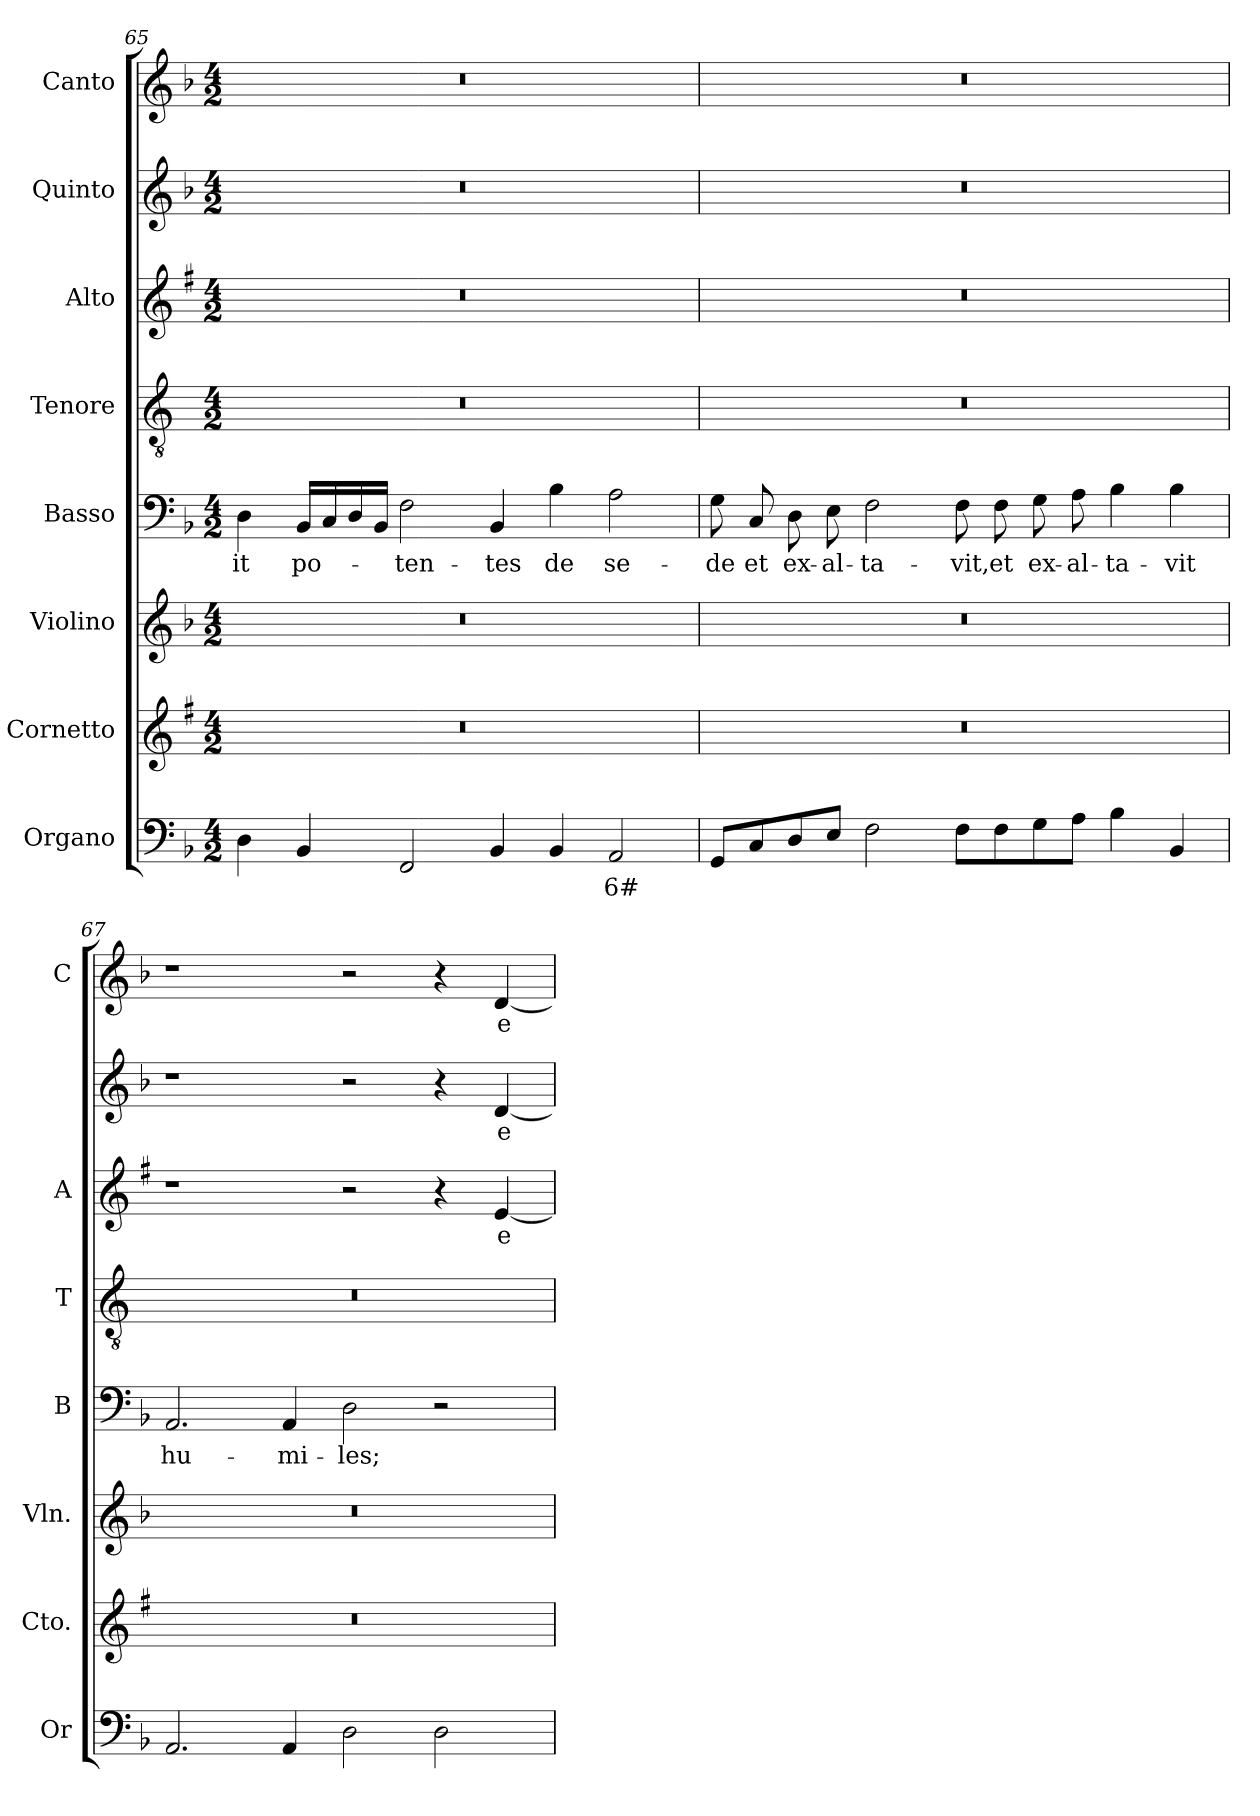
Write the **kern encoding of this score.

**kern	**text	**kern	**kern	**kern	**text	**kern	**kern	**text	**kern	**text	**kern	**text
*part8	*part8	*part7	*part6	*part5	*part5	*part4	*part3	*part3	*part2	*part2	*part1	*part1
*staff8	*staff8	*staff7	*staff6	*staff5	*staff5	*staff4	*staff3	*staff3	*staff2	*staff2	*staff1	*staff1
*I"Organo	*	*I"Cornetto	*I"Violino	*I"Basso	*	*I"Tenore	*I"Alto	*	*I"Quinto	*	*I"Canto	*
*I'Or	*	*I'Cto.	*I'Vln.	*I'B	*	*I'T	*I'A	*	*	*	*I'C	*
!!LO:PB:g=z
*clefF4	*	*clefG2	*clefG2	*clefF4	*	*clefGv2	*clefG2	*	*clefG2	*	*clefG2	*
*	*	*ITrd1c2	*	*	*	*ITrd4c7	*ITrd1c2	*	*	*	*	*
*k[b-]	*	*k[b-]	*k[b-]	*k[b-]	*	*k[b-]	*k[b-]	*	*k[b-]	*	*k[b-]	*
*F:	*	*F:	*F:	*F:	*	*F:	*F:	*	*F:	*	*F:	*
*M4/2	*	*M4/2	*M4/2	*M4/2	*	*M4/2	*M4/2	*	*M4/2	*	*M4/2	*
=65	=65	=65	=65	=65	=65	=65	=65	=65	=65	=65	=65	=65
!	!	!	!	!	!LO:LY:b	!	!	!	!	!	!	!
4D\	.	0r	0r	4D\	-it	0r	0r	.	0r	.	0r	.
!	!	!	!	!	!LO:LY:b	!	!	!	!	!	!	!
4BB-/	.	.	.	16BB-/LL	po-	.	.	.	.	.	.	.
.	.	.	.	16C/	.	.	.	.	.	.	.	.
.	.	.	.	16D/	.	.	.	.	.	.	.	.
.	.	.	.	16BB-/JJ	.	.	.	.	.	.	.	.
!	!	!	!	!	!LO:LY:b	!	!	!	!	!	!	!
2FF/	.	.	.	2F\	-ten-	.	.	.	.	.	.	.
!	!	!	!	!	!LO:LY:b	!	!	!	!	!	!	!
4BB-/	.	.	.	4BB-/	-tes	.	.	.	.	.	.	.
!	!	!	!	!	!LO:LY:b	!	!	!	!	!	!	!
4BB-/	.	.	.	4B-\	de	.	.	.	.	.	.	.
!	!LO:LY:b	!	!	!	!LO:LY:b	!	!	!	!	!	!	!
2AA/	6#	.	.	2A\	se-	.	.	.	.	.	.	.
=66	=66	=66	=66	=66	=66	=66	=66	=66	=66	=66	=66	=66
!	!	!	!	!	!LO:LY:b	!	!	!	!	!	!	!
8GG/L	.	0r	0r	8G\	-de	0r	0r	.	0r	.	0r	.
!	!	!	!	!	!LO:LY:b	!	!	!	!	!	!	!
8C/	.	.	.	8C/	et	.	.	.	.	.	.	.
!	!	!	!	!	!LO:LY:b	!	!	!	!	!	!	!
8D/	.	.	.	8D\	ex-	.	.	.	.	.	.	.
!	!	!	!	!	!LO:LY:b	!	!	!	!	!	!	!
8E/J	.	.	.	8E\	-al-	.	.	.	.	.	.	.
!	!	!	!	!	!LO:LY:b	!	!	!	!	!	!	!
2F\	.	.	.	2F\	-ta-	.	.	.	.	.	.	.
!	!	!	!	!	!LO:LY:b	!	!	!	!	!	!	!
8F\L	.	.	.	8F\	-vit,	.	.	.	.	.	.	.
!	!	!	!	!	!LO:LY:b	!	!	!	!	!	!	!
8F\	.	.	.	8F\	et	.	.	.	.	.	.	.
!	!	!	!	!	!LO:LY:b	!	!	!	!	!	!	!
8G\	.	.	.	8G\	ex-	.	.	.	.	.	.	.
!	!	!	!	!	!LO:LY:b	!	!	!	!	!	!	!
8A\J	.	.	.	8A\	-al-	.	.	.	.	.	.	.
!	!	!	!	!	!LO:LY:b	!	!	!	!	!	!	!
4B-\	.	.	.	4B-\	-ta-	.	.	.	.	.	.	.
!	!	!	!	!	!LO:LY:b	!	!	!	!	!	!	!
4BB-/	.	.	.	4B-\	-vit	.	.	.	.	.	.	.
=67	=67	=67	=67	=67	=67	=67	=67	=67	=67	=67	=67	=67
!	!	!	!	!	!LO:LY:b	!	!	!	!	!	!	!
2.AA/	.	0r	0r	2.AA/	hu-	0r	1r	.	1r	.	1r	.
!	!	!	!	!	!LO:LY:b	!	!	!	!	!	!	!
4AA/	.	.	.	4AA/	-mi-	.	.	.	.	.	.	.
!	!	!	!	!	!LO:LY:b	!	!	!	!	!	!	!
2D\	.	.	.	2D\	-les;	.	2r	.	2r	.	2r	.
2D\	.	.	.	2r	.	.	4r	.	4r	.	4r	.
!	!	!	!	!	!	!	!	!LO:LY:b	!	!LO:LY:b	!	!LO:LY:b
.	.	.	.	.	.	.	[4d/	e-	[4d/	e-	[4d/	e-
=	=	=	=	=	=	=	=	=	=	=	=	=
*-	*-	*-	*-	*-	*-	*-	*-	*-	*-	*-	*-	*-
